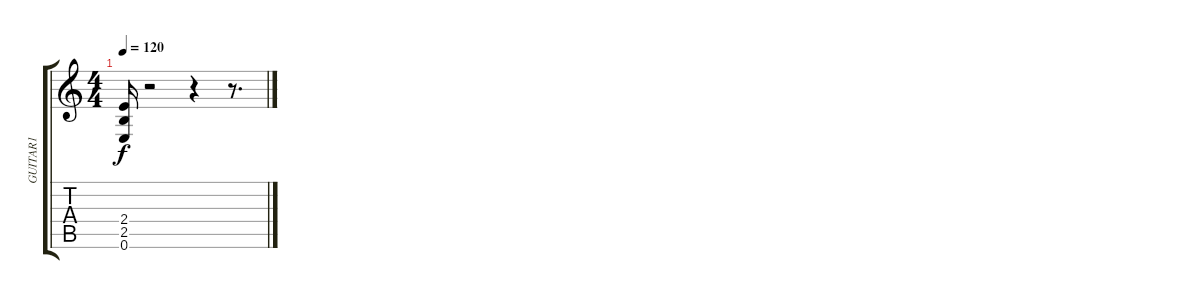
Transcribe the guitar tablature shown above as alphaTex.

\track ("GUITAR1" "GUITAR1") {instrument distortionguitar}
\staff {score tabs}
\tuning (E4 B3 G3 D3 A2 E2) {hide}
\ts (4 4)
\tempo 120
\clef g2
\ks c
(2.4 2.5 0.6).16{dy f} r.2 r.4 r.8{d}
